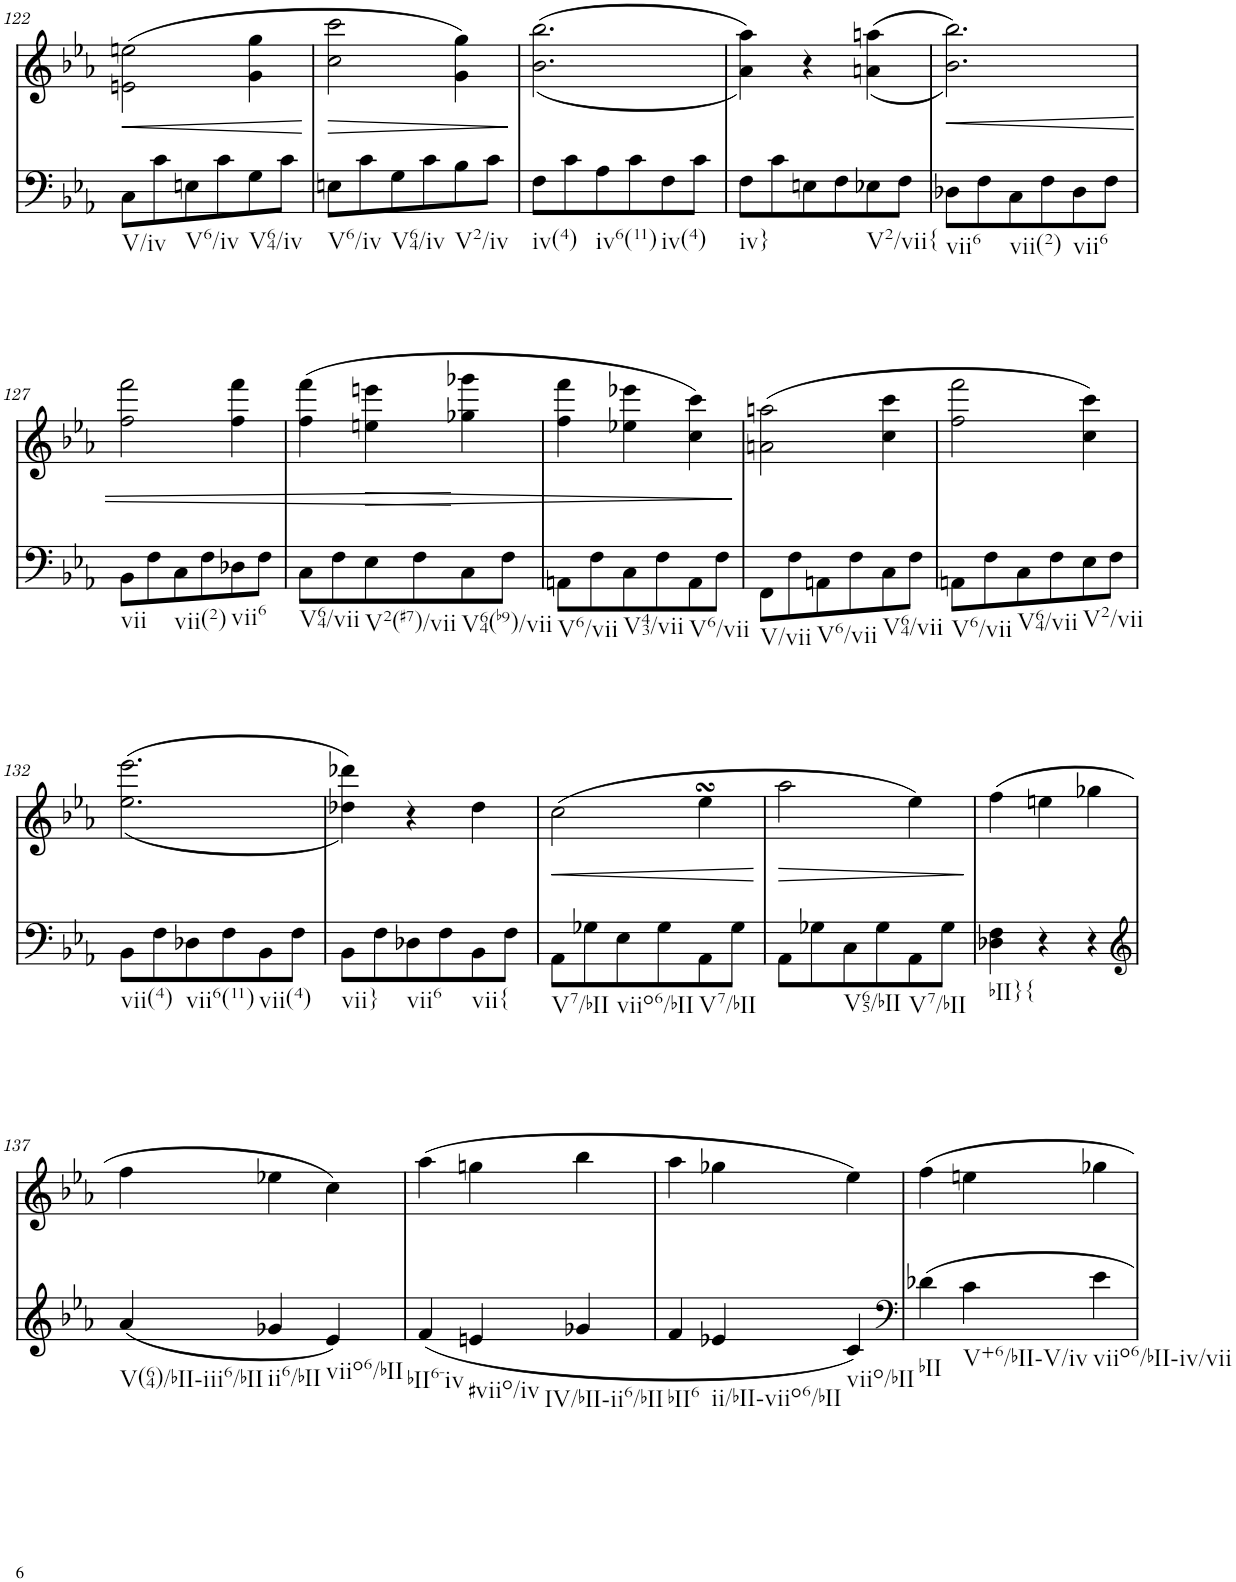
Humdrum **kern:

**kern	**kern	**dynam
*part2	*part1	*part1
*staff2	*staff1	*staff1
*I"piano	*I"piano	*
*I'Pno	*I'Pno	*
!!LO:PB:g=z
*clefF4	*clefG2	*
*k[b-e-a-]	*k[b-e-a-]	*
*c:	*c:	*
*M3/4	*M3/4	*
=122	=122	=122
!LO:TX:b:t=V/iv	!	!
!	!	!LO:HP:b
8C\L	(2en\ 2een\	<
8c\	.	.
!LO:TX:b:t=V6/iv	!	!
8En\	.	.
8c\	.	.
!LO:TX:b:t=V64/iv	!	!
8G\	4g\ 4gg\	.
8c\J	.	.
.	.	[
=123	=123	=123
!LO:TX:b:t=V6/iv	!	!
!	!	!LO:HP:b
8En\L	2cc\ 2ccc\	>
8c\	.	.
!LO:TX:b:t=V64/iv	!	!
8G\	.	.
8c\	.	.
!LO:TX:b:t=V2/iv	!	!
8B-\	4g\ 4gg\)	.
8c\J	.	.
.	.	]
=124	=124	=124
!LO:TX:b:t=iv(4)	!	!
8F\L	(<(2.b-\ 2.bb-\	.
8c\	.	.
!LO:TX:b:t=iv6(11)	!	!
8A-\	.	.
8c\	.	.
!LO:TX:b:t=iv(4)	!	!
8F\	.	.
8c\J	.	.
=125	=125	=125
!LO:TX:b:t=iv}	!	!
8F\L	4a-\ 4aa-\))	.
8c\	.	.
8En\	4r	.
8F\	.	.
!LO:TX:b:t=V2/vii{	!	!
8E-X\	(<(4an\ 4aan\	.
8F\J	.	.
=126	=126	=126
!LO:TX:b:t=vii6	!	!
!	!	!LO:HP:b
8D-X\L	2.b-\ 2.bb-\))	<
8F\	.	.
!LO:TX:b:t=vii(2)	!	!
8C\	.	.
8F\	.	.
!LO:TX:b:t=vii6	!	!
8D-\	.	.
8F\J	.	.
!!LO:LB:g=z
=127	=127	=127
!LO:TX:b:t=vii	!	!
8BB-\L	2ff\ 2fff\	.
8F\	.	.
!LO:TX:b:t=vii(2)	!	!
8C\	.	.
8F\	.	.
!LO:TX:b:t=vii6	!	!
8D-X\	4ff\ 4fff\	.
8F\J	.	.
=128	=128	=128
!LO:TX:b:t=V64/vii	!	!
8C\L	(4ff\ 4fff\	.
8F\	.	.
!LO:TX:b:t=V2(#7)/vii	!	!
!	!	!LO:HP:b
8E-\	4een\ 4eeen\	>
8F\	.	.
!LO:TX:b:t=V64(b9)/vii	!	!
8C\	4gg-X\ 4ggg-X\	[
8F\J	.	.
=129	=129	=129
!LO:TX:b:t=V6/vii	!	!
8AAn\L	4ff\ 4fff\	.
8F\	.	.
!LO:TX:b:t=V43/vii	!	!
8C\	4ee-X\ 4eee-X\	.
8F\	.	.
!LO:TX:b:t=V6/vii	!	!
8AA\	4cc\ 4ccc\)	.
8F\J	.	.
.	.	]
=130	=130	=130
!LO:TX:b:t=V/vii	!	!
8FF\L	(2an\ 2aan\	.
8F\	.	.
!LO:TX:b:t=V6/vii	!	!
8AAn\	.	.
8F\	.	.
!LO:TX:b:t=V64/vii	!	!
8C\	4cc\ 4ccc\	.
8F\J	.	.
=131	=131	=131
!LO:TX:b:t=V6/vii	!	!
8AAn\L	2ff\ 2fff\	.
8F\	.	.
!LO:TX:b:t=V64/vii	!	!
8C\	.	.
8F\	.	.
!LO:TX:b:t=V2/vii	!	!
8E-\	4cc\ 4ccc\)	.
8F\J	.	.
!!LO:LB:g=z
=132	=132	=132
!LO:TX:b:t=vii(4)	!	!
8BB-\L	(<(2.ee-\ 2.eee-\	.
8F\	.	.
!LO:TX:b:t=vii6(11)	!	!
8D-X\	.	.
8F\	.	.
!LO:TX:b:t=vii(4)	!	!
8BB-\	.	.
8F\J	.	.
=133	=133	=133
!LO:TX:b:t=vii}	!	!
8BB-\L	4dd-X\ 4ddd-X\))	.
8F\	.	.
!LO:TX:b:t=vii6	!	!
8D-X\	4r	.
8F\	.	.
!LO:TX:b:t=vii{	!	!
8BB-\	4dd-\	.
8F\J	.	.
=134	=134	=134
!LO:TX:b:t=V7/bII	!	!
!	!	!LO:HP:b
8AA-\L	(2cc\	<
8G-X\	.	.
!LO:TX:b:t=viio6/bII	!	!
8E-\	.	.
8G-\	.	.
!LO:TX:b:t=V7/bII	!	!
8AA-\	4ee-sSSs\	.
8G-\J	.	.
.	.	[
=135	=135	=135
!	!	!LO:HP:b
8AA-\L	2aa-\	>
8G-X\	.	.
!LO:TX:b:t=V65/bII	!	!
8C\	.	.
8G-\	.	.
!LO:TX:b:t=V7/bII	!	!
8AA-\	4ee-\)	.
8G-\J	.	.
.	.	]
=136	=136	=136
!LO:TX:b:t=bII}{	!	!
4D-X\ 4F\	(4ff\	.
4r	4een\	.
4r	4gg-X\	.
!!LO:LB:g=z
=137	=137	=137
*clefG2	*	*
!LO:TX:b:t=V(64)/bII-iii6/bII	!	!
(4a-/	4ff\	.
!LO:TX:b:t=ii6/bII	!	!
4g-X/	4ee-X\	.
!LO:TX:b:t=viio6/bII	!	!
4e-/)	4cc\)	.
=138	=138	=138
!LO:TX:b:t=bII6-iv	!	!
(4f/	(4aa-\	.
!LO:TX:b:t=#viio/iv	!	!
4en/	4ggn\	.
!LO:TX:b:t=IV/bII-ii6/bII	!	!
4g-X/	4bb-\	.
=139	=139	=139
!LO:TX:b:t=bII6	!	!
4f/	4aa-\	.
!LO:TX:b:t=ii/bII-viio6/bII	!	!
4e-X/	4gg-X\	.
!LO:TX:b:t=viio/bII	!	!
4c/)	4ee-\)	.
=140	=140	=140
*clefF4	*	*
!LO:TX:b:t=bII	!	!
4d-X\	4ff\	.
!LO:TX:b:t=V+6/bII-V/iv	!	!
4c\	4een\	.
!LO:TX:b:t=viio6/bII-iv/vii	!	!
4e-\	4gg-X\	.
=	=	=
*-	*-	*-
